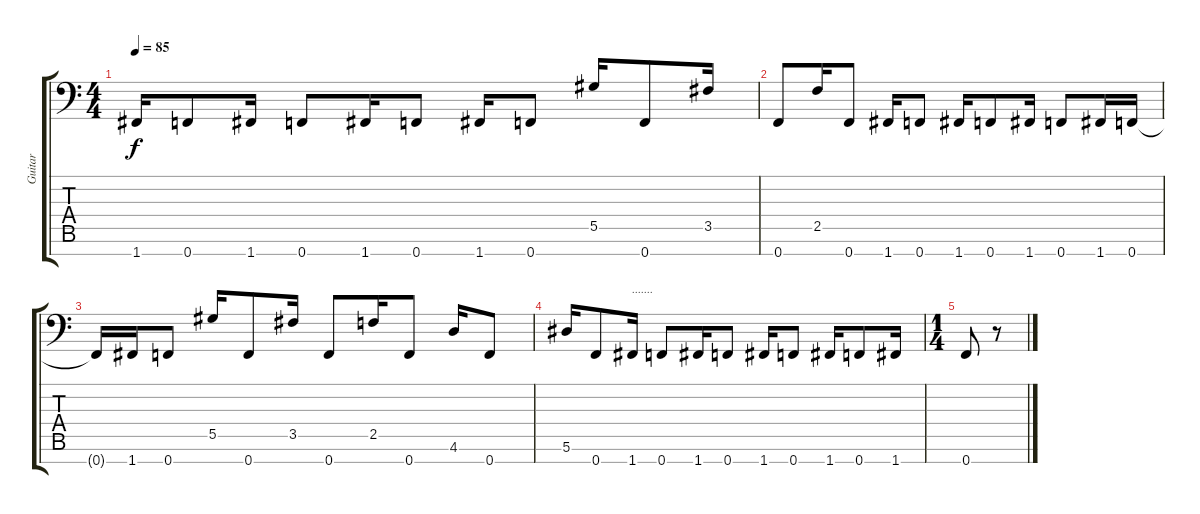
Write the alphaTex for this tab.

\track ("Guitar" "Guitar") {instrument distortionguitar}
\staff {score tabs}
\tuning (Bb3 Gb3 Db3 Ab2 Eb2 Bb1 F1) {hide}
\ts (4 4)
\tempo 85
\clef f4
\ks c
1.7.16{dy f} 0.7.8 1.7.16 0.7.8 1.7.16 0.7.8 1.7.16 0.7.8 5.5.16 0.7.8 3.5.16 |
0.7.8 2.5.16 0.7.8 1.7.16 0.7.8 1.7.16 0.7.8 1.7.16 0.7.8 1.7.16 0.7.16 |
0.7{t}.16 1.7.16 0.7.8 5.5.16 0.7.8 3.5.16 0.7.8 2.5.16 0.7.8 4.6.16 0.7.8 |
5.6.16 0.7.8 1.7.16{txt "......."} 0.7.8 1.7.16 0.7.8 1.7.16 0.7.8 1.7.16 0.7.8 1.7.16 |
\ts (1 4)
0.7.8 r.8
